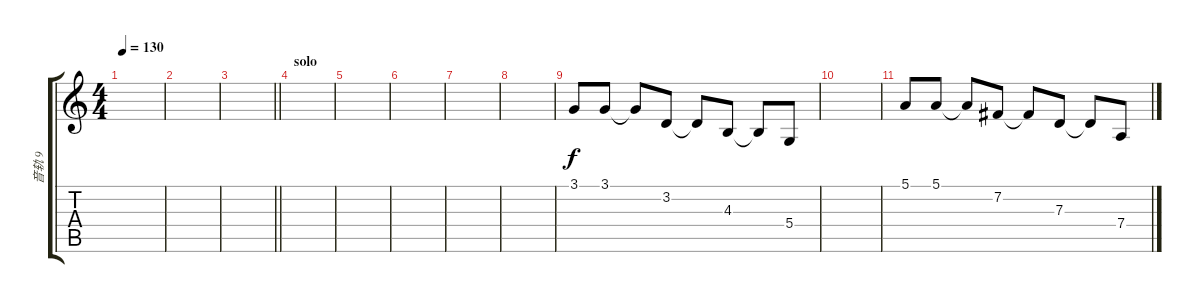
\track ("音轨 9" "音轨 9") {instrument agogo}
\staff {score tabs}
\tuning (E4 B3 G3 D3 A2 E2) {hide}
\ts (4 4)
\tempo 130
\clef g2
\ks c
|
|
\barLineRight lightlight
|
\section ("" "solo")
|
|
|
|
|
3.1.8 3.1.8 3.1{t}.8 3.2.8 3.2{t}.8 4.3.8 4.3{t}.8 5.4.8 |
|
5.1.8 5.1.8 5.1{t}.8 7.2.8 7.2{t}.8 7.3.8 7.3{t}.8 7.4.8
